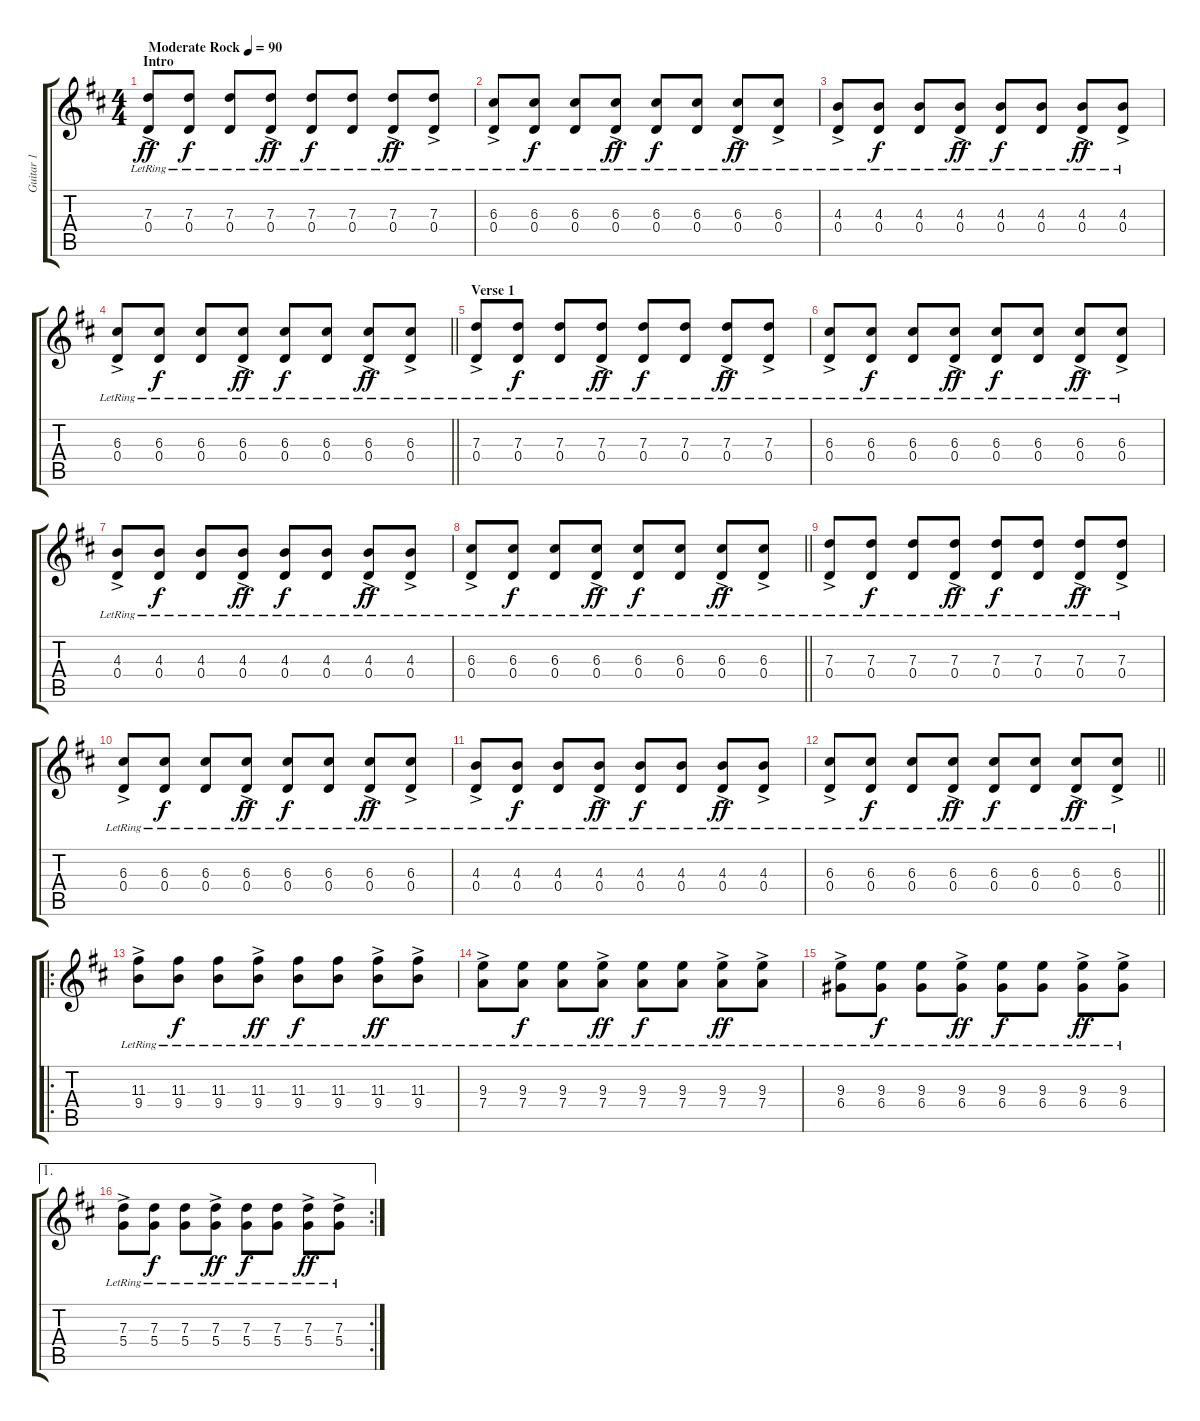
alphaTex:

\track ("Guitar 1" "Guitar 1") {instrument overdrivenguitar}
\staff {score tabs}
\tuning (E4 B3 G3 D3 A2 E2) {hide}
\ts (4 4)
\section ("" "Intro")
\tempo (90 "Moderate Rock")
\clef g2
\ks d
(7.3{ac lr} 0.4{ac lr}).8{dy ff instrument overdrivenguitar} (7.3{lr} 0.4{lr}).8{dy f} (7.3{lr} 0.4{lr}).8 (7.3{ac lr} 0.4{ac lr}).8{dy ff} (7.3{lr} 0.4{lr}).8{dy f} (7.3{lr} 0.4{lr}).8 (7.3{ac lr} 0.4{ac lr}).8{dy ff} (7.3{ac lr} 0.4{ac lr}).8 |
(6.3{ac lr} 0.4{ac lr}).8 (6.3{lr} 0.4).8{dy f} (6.3{lr} 0.4{lr}).8 (6.3{ac lr} 0.4{ac lr}).8{dy ff} (6.3{lr} 0.4{lr}).8{dy f} (6.3{lr} 0.4{lr}).8 (6.3{ac lr} 0.4{ac lr}).8{dy ff} (6.3{ac lr} 0.4{ac lr}).8 |
(4.3{ac lr} 0.4{ac lr}).8 (4.3{lr} 0.4{lr}).8{dy f} (4.3{lr} 0.4{lr}).8 (4.3{ac lr} 0.4{ac lr}).8{dy ff} (4.3{lr} 0.4{lr}).8{dy f} (4.3{lr} 0.4{lr}).8 (4.3{ac lr} 0.4{ac lr}).8{dy ff} (4.3{ac lr} 0.4{ac lr}).8 |
\barLineRight lightlight
(6.3{ac lr} 0.4{ac lr}).8 (6.3{lr} 0.4{lr}).8{dy f} (6.3{lr} 0.4{lr}).8 (6.3{ac lr} 0.4{ac lr}).8{dy ff} (6.3{lr} 0.4{lr}).8{dy f} (6.3{lr} 0.4{lr}).8 (6.3{ac lr} 0.4{ac lr}).8{dy ff} (6.3{ac lr} 0.4{ac lr}).8 |
\section ("" "Verse 1")
(7.3{ac lr} 0.4{ac lr}).8 (7.3{lr} 0.4{lr}).8{dy f} (7.3{lr} 0.4{lr}).8 (7.3{ac lr} 0.4{ac lr}).8{dy ff} (7.3{lr} 0.4{lr}).8{dy f} (7.3{lr} 0.4{lr}).8 (7.3{ac lr} 0.4{ac lr}).8{dy ff} (7.3{ac lr} 0.4{ac lr}).8 |
(6.3{ac lr} 0.4{ac lr}).8 (6.3{lr} 0.4).8{dy f} (6.3{lr} 0.4{lr}).8 (6.3{ac lr} 0.4{ac lr}).8{dy ff} (6.3{lr} 0.4{lr}).8{dy f} (6.3{lr} 0.4{lr}).8 (6.3{ac lr} 0.4{ac lr}).8{dy ff} (6.3{ac lr} 0.4{ac lr}).8 |
(4.3{ac lr} 0.4{ac lr}).8 (4.3{lr} 0.4{lr}).8{dy f} (4.3{lr} 0.4{lr}).8 (4.3{ac lr} 0.4{ac lr}).8{dy ff} (4.3{lr} 0.4{lr}).8{dy f} (4.3{lr} 0.4{lr}).8 (4.3{ac lr} 0.4{ac lr}).8{dy ff} (4.3{ac lr} 0.4{ac lr}).8 |
\barLineRight lightlight
(6.3{ac lr} 0.4{ac lr}).8 (6.3{lr} 0.4{lr}).8{dy f} (6.3{lr} 0.4{lr}).8 (6.3{ac lr} 0.4{ac lr}).8{dy ff} (6.3{lr} 0.4{lr}).8{dy f} (6.3{lr} 0.4{lr}).8 (6.3{ac lr} 0.4{ac lr}).8{dy ff} (6.3{ac lr} 0.4{ac lr}).8 |
(7.3{ac lr} 0.4{ac lr}).8 (7.3{lr} 0.4{lr}).8{dy f} (7.3{lr} 0.4{lr}).8 (7.3{ac lr} 0.4{ac lr}).8{dy ff} (7.3{lr} 0.4{lr}).8{dy f} (7.3{lr} 0.4{lr}).8 (7.3{ac lr} 0.4{ac lr}).8{dy ff} (7.3{ac lr} 0.4{ac lr}).8 |
(6.3{ac lr} 0.4{ac lr}).8 (6.3{lr} 0.4).8{dy f} (6.3{lr} 0.4{lr}).8 (6.3{ac lr} 0.4{ac lr}).8{dy ff} (6.3{lr} 0.4{lr}).8{dy f} (6.3{lr} 0.4{lr}).8 (6.3{ac lr} 0.4{ac lr}).8{dy ff} (6.3{ac lr} 0.4{ac lr}).8 |
(4.3{ac lr} 0.4{ac lr}).8 (4.3{lr} 0.4{lr}).8{dy f} (4.3{lr} 0.4{lr}).8 (4.3{ac lr} 0.4{ac lr}).8{dy ff} (4.3{lr} 0.4{lr}).8{dy f} (4.3{lr} 0.4{lr}).8 (4.3{ac lr} 0.4{ac lr}).8{dy ff} (4.3{ac lr} 0.4{ac lr}).8 |
\barLineRight lightlight
(6.3{ac lr} 0.4{ac lr}).8 (6.3{lr} 0.4{lr}).8{dy f} (6.3{lr} 0.4{lr}).8 (6.3{ac lr} 0.4{ac lr}).8{dy ff} (6.3{lr} 0.4{lr}).8{dy f} (6.3{lr} 0.4{lr}).8 (6.3{ac lr} 0.4{ac lr}).8{dy ff} (6.3{ac lr} 0.4{ac lr}).8 |
\ro
(11.3{ac lr} 9.4{lr}).8 (11.3{lr} 9.4{lr}).8{dy f} (11.3{lr} 9.4{lr}).8 (11.3{ac lr} 9.4{ac lr}).8{dy ff} (11.3{lr} 9.4{lr}).8{dy f} (11.3{lr} 9.4{lr}).8 (11.3{ac lr} 9.4{ac lr}).8{dy ff} (11.3{ac lr} 9.4{ac lr}).8 |
(9.3{ac lr} 7.4{lr}).8 (9.3{lr} 7.4{lr}).8{dy f} (9.3{lr} 7.4{lr}).8 (9.3{ac lr} 7.4{ac lr}).8{dy ff} (9.3{lr} 7.4{lr}).8{dy f} (9.3{lr} 7.4{lr}).8 (9.3{ac lr} 7.4{ac lr}).8{dy ff} (9.3{ac lr} 7.4{ac lr}).8 |
(9.3{ac lr} 6.4{lr}).8 (9.3{lr} 6.4{lr}).8{dy f} (9.3{lr} 6.4{lr}).8 (9.3{ac lr} 6.4{ac lr}).8{dy ff} (9.3{lr} 6.4{lr}).8{dy f} (9.3{lr} 6.4{lr}).8 (9.3{ac lr} 6.4{ac lr}).8{dy ff} (9.3{ac lr} 6.4{ac lr}).8 |
\ae 1
\rc 2
(7.3{ac lr} 5.4{lr}).8 (7.3{lr} 5.4{lr}).8{dy f} (7.3{lr} 5.4{lr}).8 (7.3{ac lr} 5.4{ac lr}).8{dy ff} (7.3{lr} 5.4{lr}).8{dy f} (7.3{lr} 5.4{lr}).8 (7.3{ac lr} 5.4{ac lr}).8{dy ff} (7.3{ac lr} 5.4{ac lr}).8
